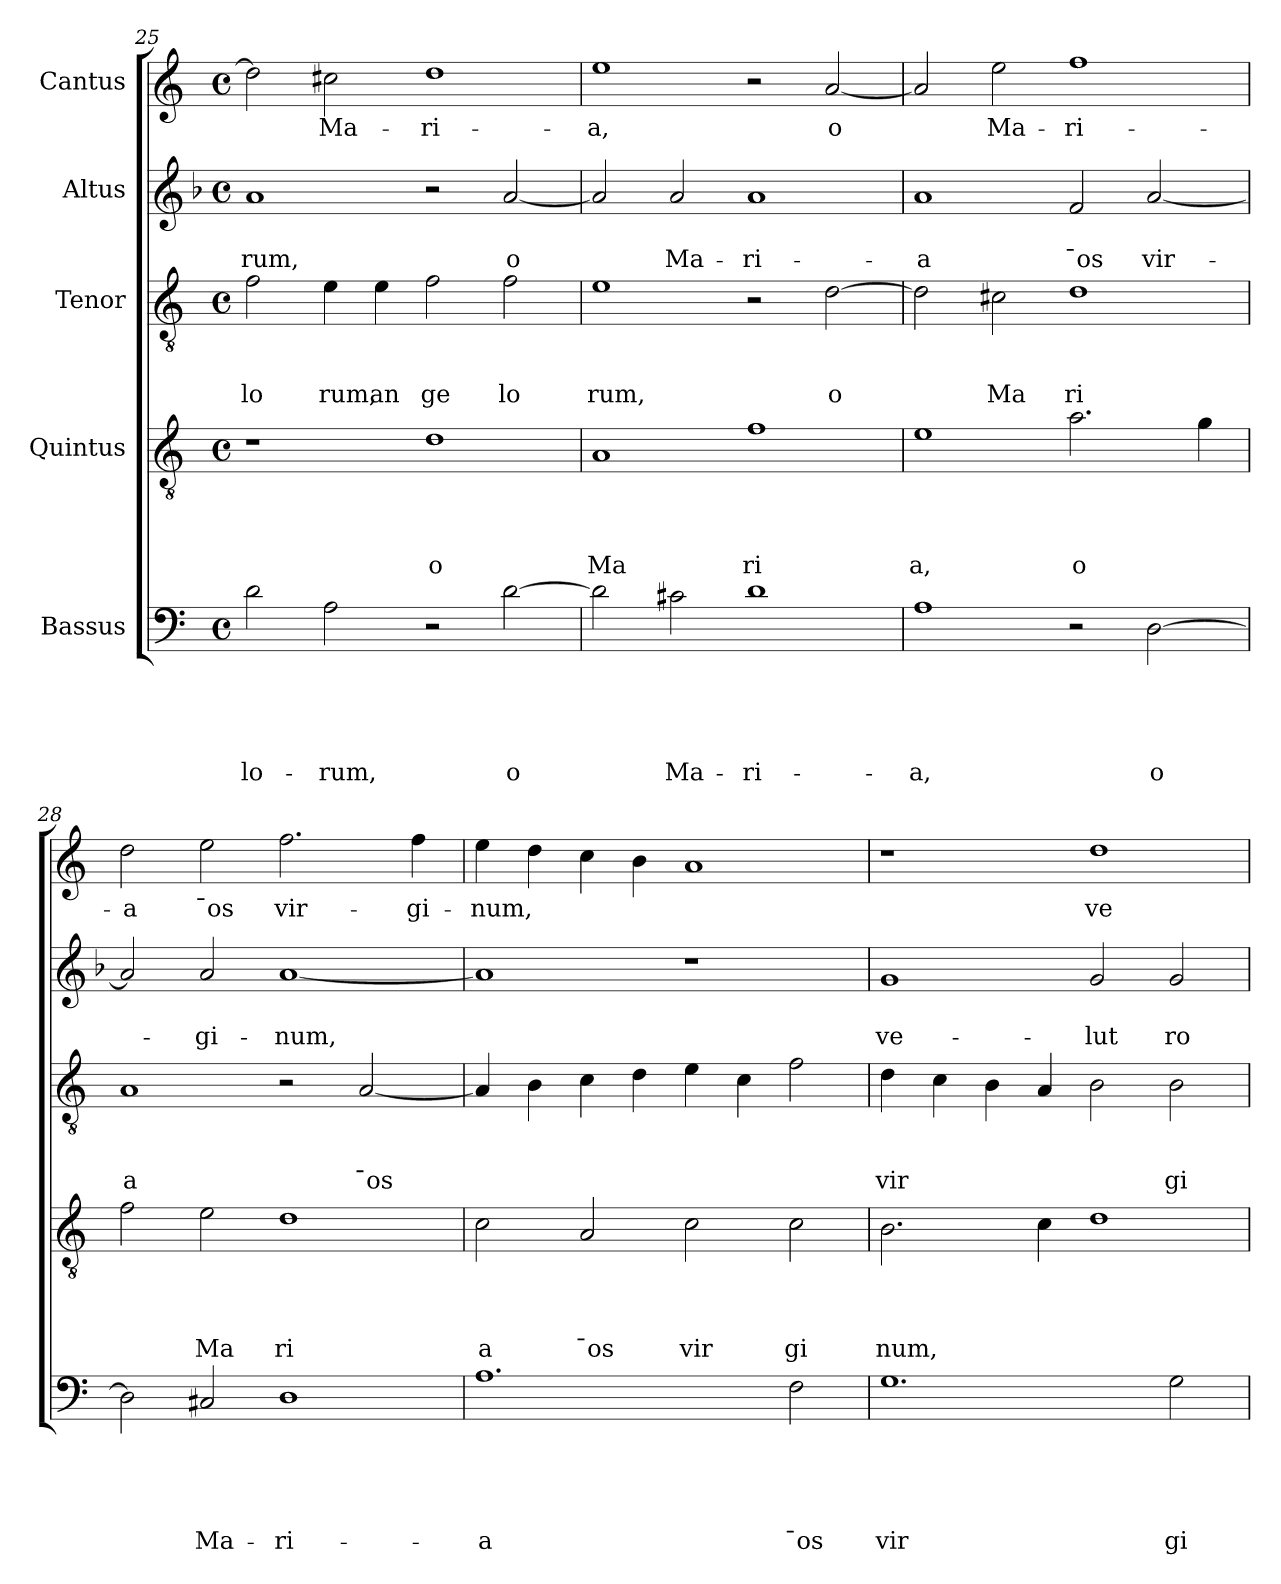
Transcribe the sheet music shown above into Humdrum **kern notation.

**kern	**text	**text	**text	**text	**text	**kern	**text	**text	**text	**text	**kern	**text	**text	**text	**kern	**text	**text	**kern	**text
*part5	*part5	*part5	*part5	*part5	*part5	*part4	*part4	*part4	*part4	*part4	*part3	*part3	*part3	*part3	*part2	*part2	*part2	*part1	*part1
*staff5	*staff5	*staff5	*staff5	*staff5	*staff5	*staff4	*staff4	*staff4	*staff4	*staff4	*staff3	*staff3	*staff3	*staff3	*staff2	*staff2	*staff2	*staff1	*staff1
*I"Bassus	*	*	*	*	*	*I"Quintus	*	*	*	*	*I"Tenor	*	*	*	*I"Altus	*	*	*I"Cantus	*
*clefF4	*	*	*	*	*	*clefGv2	*	*	*	*	*clefGv2	*	*	*	*clefG2	*	*	*clefG2	*
*k[]	*	*	*	*	*	*k[]	*	*	*	*	*k[]	*	*	*	*k[b-]	*	*	*k[]	*
*C:	*	*	*	*	*	*C:	*	*	*	*	*C:	*	*	*	*F:	*	*	*C:	*
*M4/4	*	*	*	*	*	*M4/4	*	*	*	*	*M4/4	*	*	*	*M4/4	*	*	*M4/4	*
*met(c)	*	*	*	*	*	*met(c)	*	*	*	*	*met(c)	*	*	*	*met(c)	*	*	*met(c)	*
=25	=25	=25	=25	=25	=25	=25	=25	=25	=25	=25	=25	=25	=25	=25	=25	=25	=25	=25	=25
!	!	!	!	!	!LO:LY:b	!	!	!	!	!	!	!	!	!LO:LY:b	!	!	!LO:LY:b	!	!
2d\	.	.	.	.	-lo-	1r	.	.	.	.	2f\	.	.	lo	1a	.	-rum,	2dd\]	.
!	!	!	!	!	!LO:LY:b	!	!	!	!	!	!	!	!	!LO:LY:b	!	!	!	!	!LO:LY:b
2A\	.	.	.	.	-rum,	.	.	.	.	.	4e\	.	.	rum,	.	.	.	2cc#X\	Ma-
!	!	!	!	!	!	!	!	!	!	!	!	!	!	!LO:LY:b	!	!	!	!	!
.	.	.	.	.	.	.	.	.	.	.	4e\	.	.	an	.	.	.	.	.
!	!	!	!	!	!	!	!	!	!	!LO:LY:b	!	!	!	!LO:LY:b	!	!	!	!	!LO:LY:b
2r	.	.	.	.	.	1d	.	.	.	o	2f\	.	.	ge	2r	.	.	1dd	-ri-
!	!	!	!	!	!LO:LY:b	!	!	!	!	!	!	!	!	!LO:LY:b	!	!	!LO:LY:b	!	!
[>2d\	.	.	.	.	o	.	.	.	.	.	2f\	.	.	lo	[<2a/	.	o	.	.
=26	=26	=26	=26	=26	=26	=26	=26	=26	=26	=26	=26	=26	=26	=26	=26	=26	=26	=26	=26
!	!	!	!	!	!	!	!	!	!	!LO:LY:b	!	!	!	!LO:LY:b	!	!	!	!	!LO:LY:b
2d\]	.	.	.	.	.	1A	.	.	.	Ma	1e	.	.	rum,	2a/]	.	.	1ee	-a,
!	!	!	!	!	!LO:LY:b	!	!	!	!	!	!	!	!	!	!	!	!LO:LY:b	!	!
2c#X\	.	.	.	.	Ma-	.	.	.	.	.	.	.	.	.	2a/	.	Ma-	.	.
!	!	!	!	!	!LO:LY:b	!	!	!	!	!LO:LY:b	!	!	!	!	!	!	!LO:LY:b	!	!
1d	.	.	.	.	-ri-	1f	.	.	.	ri	2r	.	.	.	1a	.	-ri-	2r	.
!	!	!	!	!	!	!	!	!	!	!	!	!	!	!LO:LY:b	!	!	!	!	!LO:LY:b
.	.	.	.	.	.	.	.	.	.	.	[>2d\	.	.	o	.	.	.	[<2a/	o
=27	=27	=27	=27	=27	=27	=27	=27	=27	=27	=27	=27	=27	=27	=27	=27	=27	=27	=27	=27
!	!	!	!	!	!LO:LY:b	!	!	!	!	!LO:LY:b	!	!	!	!	!	!	!LO:LY:b	!	!
1A	.	.	.	.	-a,	1e	.	.	.	a,	2d\]	.	.	.	1a	.	-a	2a/]	.
!	!	!	!	!	!	!	!	!	!	!	!	!	!	!LO:LY:b	!	!	!	!	!LO:LY:b
.	.	.	.	.	.	.	.	.	.	.	2c#X\	.	.	Ma	.	.	.	2ee\	Ma-
!	!	!	!	!	!	!	!	!	!	!LO:LY:b	!	!	!	!LO:LY:b	!	!	!LO:LY:b	!	!LO:LY:b
2r	.	.	.	.	.	2.a\	.	.	.	o	1d	.	.	ri	2f/	.	¯os	1ff	-ri-
!	!	!	!	!	!LO:LY:b	!	!	!	!	!	!	!	!	!	!	!	!LO:LY:b	!	!
[>2D\	.	.	.	.	o	.	.	.	.	.	.	.	.	.	[<2a/	.	vir-	.	.
.	.	.	.	.	.	4g\	.	.	.	.	.	.	.	.	.	.	.	.	.
=28	=28	=28	=28	=28	=28	=28	=28	=28	=28	=28	=28	=28	=28	=28	=28	=28	=28	=28	=28
!	!	!	!	!	!	!	!	!	!	!	!	!	!	!LO:LY:b	!	!	!	!	!LO:LY:b
2D\]	.	.	.	.	.	2f\	.	.	.	.	1A	.	.	a	2a/]	.	.	2dd\	-a
!	!	!	!	!	!LO:LY:b	!	!	!	!	!LO:LY:b	!	!	!	!	!	!	!LO:LY:b	!	!LO:LY:b
2C#X/	.	.	.	.	Ma-	2e\	.	.	.	Ma	.	.	.	.	2a/	.	-gi-	2ee\	¯os
!	!	!	!	!	!LO:LY:b	!	!	!	!	!LO:LY:b	!	!	!	!	!	!	!LO:LY:b	!	!LO:LY:b
1D	.	.	.	.	-ri-	1d	.	.	.	ri	2r	.	.	.	[<1a	.	-num,	2.ff\	vir-
!	!	!	!	!	!	!	!	!	!	!	!	!	!	!LO:LY:b	!	!	!	!	!
.	.	.	.	.	.	.	.	.	.	.	[<2A/	.	.	¯os	.	.	.	.	.
!	!	!	!	!	!	!	!	!	!	!	!	!	!	!	!	!	!	!	!LO:LY:b
.	.	.	.	.	.	.	.	.	.	.	.	.	.	.	.	.	.	4ff\	-gi-
!!LO:LB:g=z
=29	=29	=29	=29	=29	=29	=29	=29	=29	=29	=29	=29	=29	=29	=29	=29	=29	=29	=29	=29
*	*	*	*	*	*	*	*	*	*	*	*	*	*	*	*k[]	*	*	*	*
*	*	*	*	*	*	*	*	*	*	*	*	*	*	*	*C:	*	*	*	*
!	!	!	!	!	!LO:LY:b	!	!	!	!	!LO:LY:b	!	!	!	!	!	!	!	!	!LO:LY:b
1.A	.	.	.	.	-a	2c\	.	.	.	a	4A/]	.	.	.	1a]	.	.	4ee\	-num,
.	.	.	.	.	.	.	.	.	.	.	4B\	.	.	.	.	.	.	4dd\	.
!	!	!	!	!	!	!	!	!	!	!LO:LY:b	!	!	!	!	!	!	!	!	!
.	.	.	.	.	.	2A/	.	.	.	¯os	4c\	.	.	.	.	.	.	4cc\	.
.	.	.	.	.	.	.	.	.	.	.	4d\	.	.	.	.	.	.	4b\	.
!	!	!	!	!	!	!	!	!	!	!LO:LY:b	!	!	!	!	!	!	!	!	!
.	.	.	.	.	.	2c\	.	.	.	vir	4e\	.	.	.	1r	.	.	1a	.
.	.	.	.	.	.	.	.	.	.	.	4c\	.	.	.	.	.	.	.	.
!	!	!	!	!	!LO:LY:b	!	!	!	!	!LO:LY:b	!	!	!	!	!	!	!	!	!
2F\	.	.	.	.	¯os	2c\	.	.	.	gi	2f\	.	.	.	.	.	.	.	.
=30	=30	=30	=30	=30	=30	=30	=30	=30	=30	=30	=30	=30	=30	=30	=30	=30	=30	=30	=30
!	!	!	!	!	!LO:LY:b	!	!	!	!	!LO:LY:b	!	!	!	!LO:LY:b	!	!	!LO:LY:b	!	!
1.G	.	.	.	.	vir	2.B\	.	.	.	num,	4d\	.	.	vir	1g	.	ve-	1r	.
.	.	.	.	.	.	.	.	.	.	.	4c\	.	.	.	.	.	.	.	.
.	.	.	.	.	.	.	.	.	.	.	4B\	.	.	.	.	.	.	.	.
.	.	.	.	.	.	4c\	.	.	.	.	4A/	.	.	.	.	.	.	.	.
!	!	!	!	!	!	!	!	!	!	!	!	!	!	!	!	!	!LO:LY:b	!	!LO:LY:b
.	.	.	.	.	.	1d	.	.	.	.	2B\	.	.	.	2g/	.	-lut	1dd	ve-
!	!	!	!	!	!LO:LY:b	!	!	!	!	!	!	!	!	!LO:LY:b	!	!	!LO:LY:b	!	!
2G\	.	.	.	.	gi	.	.	.	.	.	2B\	.	.	gi	2g/	.	ro-	.	.
=	=	=	=	=	=	=	=	=	=	=	=	=	=	=	=	=	=	=	=
*-	*-	*-	*-	*-	*-	*-	*-	*-	*-	*-	*-	*-	*-	*-	*-	*-	*-	*-	*-
